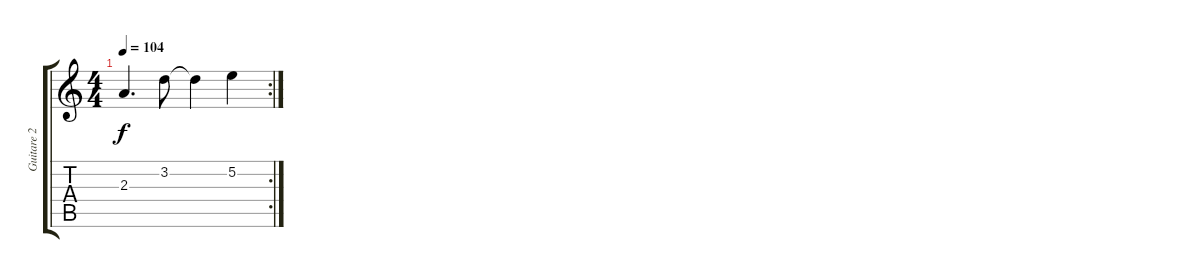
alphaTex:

\track ("Guitare 2" "Guitare 2") {instrument distortionguitar}
\staff {score tabs}
\tuning (E4 B3 G3 D3 A2 E2) {hide}
\rc 2
\ts (4 4)
\tempo 104
\clef g2
\ks c
2.3.4{d dy f} 3.2.8 3.2{t}.4 5.2.4
